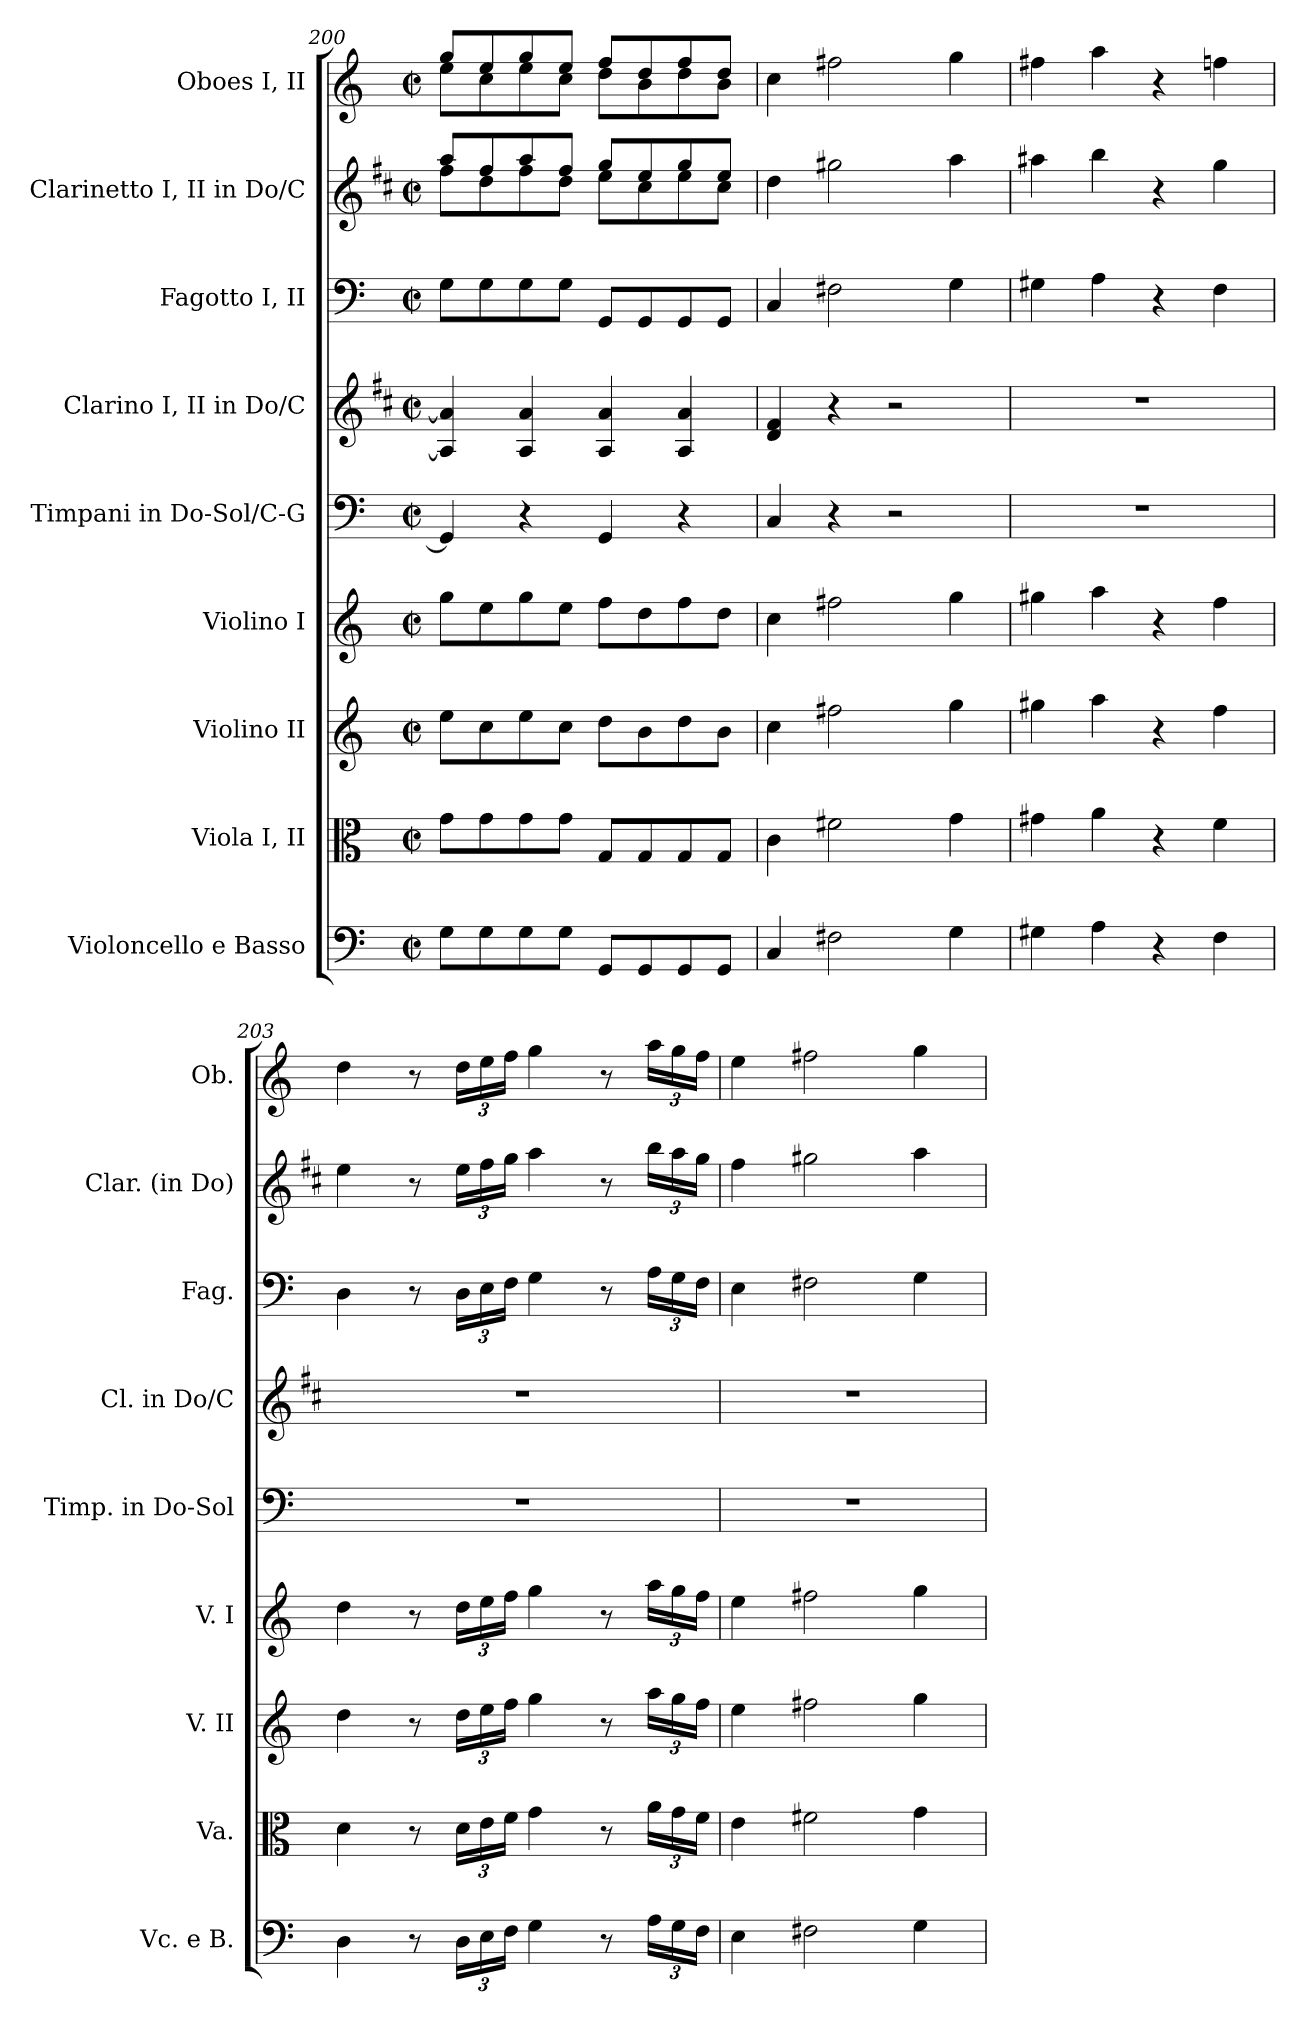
**kern	**kern	**kern	**kern	**kern	**kern	**kern	**kern	**kern
*part9	*part8	*part7	*part6	*part5	*part4	*part3	*part2	*part1
*staff9	*staff8	*staff7	*staff6	*staff5	*staff4	*staff3	*staff2	*staff1
*I"Violoncello e Basso	*I"Viola I, II	*I"Violino II	*I"Violino I	*I"Timpani in Do-Sol/C-G	*I"Clarino I, II in Do/C	*I"Fagotto I, II	*I"Clarinetto I, II in Do/C	*I"Oboes I, II
*I'Vc. e B.	*I'Va.	*I'V. II	*I'V. I	*I'Timp. in Do-Sol	*I'Cl. in Do/C	*I'Fag.	*I'Clar. (in Do)	*I'Ob.
!!LO:PB:g=z
*clefF4	*clefC3	*clefG2	*clefG2	*clefF4	*clefG2	*clefF4	*clefG2	*clefG2
*	*	*	*	*	*ITrd1c2	*	*ITrd1c2	*
*k[]	*k[]	*k[]	*k[]	*k[]	*k[]	*k[]	*k[]	*k[]
*M2/2	*M2/2	*M2/2	*M2/2	*M2/2	*M2/2	*M2/2	*M2/2	*M2/2
*met(c|)	*met(c|)	*met(c|)	*met(c|)	*met(c|)	*met(c|)	*met(c|)	*met(c|)	*met(c|)
=200	=200	=200	=200	=200	=200	=200	=200	=200
*	*	*	*	*	*	*	*^	*^
8Gi\L	8gi\L	8eej\L	8ggi\L	4GGi/]	4Gi/] 4gi/]	8Gi\L	8ggi/L	8eej\L	8ggi/L	8eej\L
8GZ\	8gZ\	8ccj\	8eei\	.	.	8GZ\	8eei/	8ccj\	8eei/	8ccj\
8Gi\	8gi\	8eej\	8ggi\	4r	4Gi/ 4gi/	8Gi\	8ggi/	8eej\	8ggi/	8eej\
8GZ\J	8gZ\J	8ccj\J	8eei\J	.	.	8GZ\J	8eei/J	8ccj\J	8eei/J	8ccj\J
8GG/L	8G/L	8ddj\L	8ffi\L	4GG/	4G/ 4g/	8GG/L	8ffi/L	8ddj\L	8ffi/L	8ddj\L
8GGj/	8Gj/	8bi\	8ddZ\	.	.	8GGj/	8ddZ/	8bi\	8ddZ/	8bi\
8GG/	8G/	8ddj\	8ffi\	4r	4G/ 4g/	8GG/	8ffi/	8ddj\	8ffi/	8ddj\
8GGj/J	8Gj/J	8bi\J	8ddZ\J	.	.	8GGj/J	8ddZ/J	8bi\J	8ddZ/J	8bi\J
*	*	*	*	*	*	*	*v	*v	*	*
*	*	*	*	*	*	*	*	*v	*v
=201	=201	=201	=201	=201	=201	=201	=201	=201
4Cj/	4cj\	4ccj\	4ccj\	4Cj/	4cj/ 4ei/	4Cj/	4ccj\	4ccj\
2F#X\	2f#X\	2ff#X\	2ff#X\	4r	4r	2F#X\	2ff#X\	2ff#X\
.	.	.	.	2r	2r	.	.	.
4G\	4g\	4gg\	4gg\	.	.	4G\	4gg\	4gg\
=202	=202	=202	=202	=202	=202	=202	=202	=202
4G#X\	4g#X\	4gg#X\	4gg#X\	1r	1r	4G#X\	4gg#X\	4ff#X\
4A\	4a\	4aa\	4aa\	.	.	4A\	4aa\	4aa\
4r	4r	4r	4r	.	.	4r	4r	4r
4F\	4f\	4ff\	4ff\	.	.	4F\	4ff\	4ffn\
=203	=203	=203	=203	=203	=203	=203	=203	=203
4D\	4d\	4dd\	4dd\	1r	1r	4D\	4dd\	4dd\
8r	8r	8r	8r	.	.	8r	8r	8r
*Xbrackettup	*Xbrackettup	*Xbrackettup	*Xbrackettup	*	*	*Xbrackettup	*Xbrackettup	*Xbrackettup
24D\LL	24d\LL	24dd\LL	24dd\LL	.	.	24D\LL	24dd\LL	24dd\LL
24E\	24e\	24ee\	24ee\	.	.	24E\	24ee\	24ee\
24F\JJ	24f\JJ	24ff\JJ	24ff\JJ	.	.	24F\JJ	24ff\JJ	24ff\JJ
4G\	4g\	4gg\	4gg\	.	.	4G\	4gg\	4gg\
8r	8r	8r	8r	.	.	8r	8r	8r
24A\LL	24a\LL	24aa\LL	24aa\LL	.	.	24A\LL	24aa\LL	24aa\LL
24G\	24g\	24gg\	24gg\	.	.	24G\	24gg\	24gg\
24F\JJ	24f\JJ	24ff\JJ	24ff\JJ	.	.	24F\JJ	24ff\JJ	24ff\JJ
=204	=204	=204	=204	=204	=204	=204	=204	=204
4E\	4e\	4ee\	4ee\	1r	1r	4E\	4ee\	4ee\
2F#X\	2f#X\	2ff#X\	2ff#X\	.	.	2F#X\	2ff#X\	2ff#X\
4G\	4g\	4gg\	4gg\	.	.	4G\	4gg\	4gg\
=	=	=	=	=	=	=	=	=
*-	*-	*-	*-	*-	*-	*-	*-	*-
